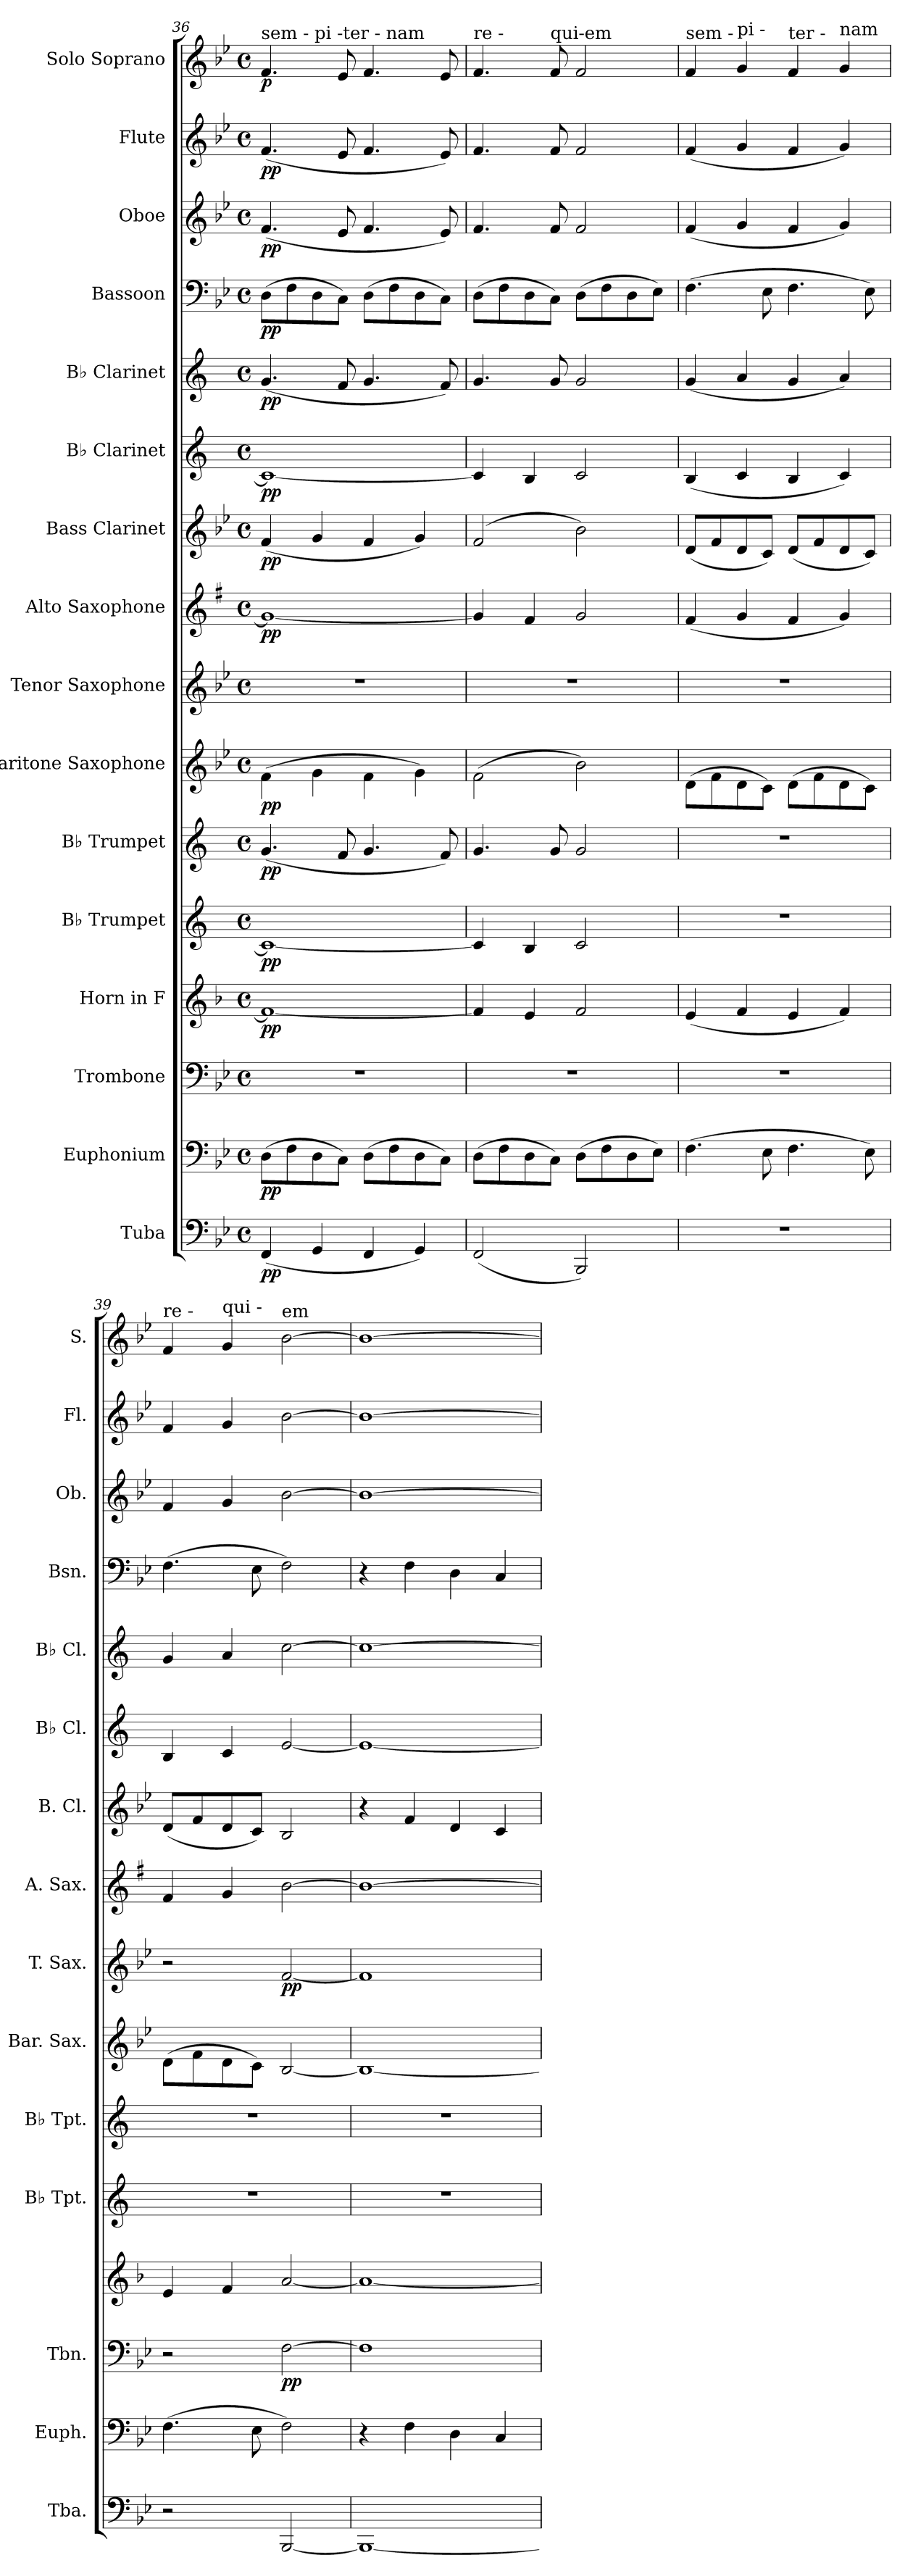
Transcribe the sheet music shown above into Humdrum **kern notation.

**kern	**dynam	**kern	**dynam	**kern	**dynam	**kern	**dynam	**kern	**dynam	**kern	**dynam	**kern	**dynam	**kern	**dynam	**kern	**dynam	**kern	**dynam	**kern	**dynam	**kern	**dynam	**kern	**dynam	**kern	**dynam	**kern	**dynam	**kern	**dynam
*part16	*part16	*part15	*part15	*part14	*part14	*part13	*part13	*part12	*part12	*part11	*part11	*part10	*part10	*part9	*part9	*part8	*part8	*part7	*part7	*part6	*part6	*part5	*part5	*part4	*part4	*part3	*part3	*part2	*part2	*part1	*part1
*staff16	*staff16	*staff15	*staff15	*staff14	*staff14	*staff13	*staff13	*staff12	*staff12	*staff11	*staff11	*staff10	*staff10	*staff9	*staff9	*staff8	*staff8	*staff7	*staff7	*staff6	*staff6	*staff5	*staff5	*staff4	*staff4	*staff3	*staff3	*staff2	*staff2	*staff1	*staff1
*I"Tuba	*	*I"Euphonium	*	*I"Trombone	*	*I"Horn in F	*	*I"B♭ Trumpet	*	*I"B♭ Trumpet	*	*I"Baritone Saxophone	*	*I"Tenor Saxophone	*	*I"Alto Saxophone	*	*I"Bass Clarinet	*	*I"B♭ Clarinet	*	*I"B♭ Clarinet	*	*I"Bassoon	*	*I"Oboe	*	*I"Flute	*	*I"Solo Soprano	*
*I'Tba.	*	*I'Euph.	*	*I'Tbn.	*	*	*	*I'B♭ Tpt.	*	*I'B♭ Tpt.	*	*I'Bar. Sax.	*	*I'T. Sax.	*	*I'A. Sax.	*	*I'B. Cl.	*	*I'B♭ Cl.	*	*I'B♭ Cl.	*	*I'Bsn.	*	*I'Ob.	*	*I'Fl.	*	*I'S.	*
*clefF4	*	*clefF4	*	*clefF4	*	*clefG2	*	*clefG2	*	*clefG2	*	*clefG2	*	*clefG2	*	*clefG2	*	*clefG2	*	*clefG2	*	*clefG2	*	*clefF4	*	*clefG2	*	*clefG2	*	*clefG2	*
*	*	*	*	*	*	*ITrd4c7	*	*ITrd1c2	*	*ITrd1c2	*	*ITrd12c21	*	*ITrd8c14	*	*ITrd5c9	*	*ITrd8c14	*	*ITrd1c2	*	*ITrd1c2	*	*	*	*	*	*	*	*	*
*k[b-e-]	*	*k[b-e-]	*	*k[b-e-]	*	*k[b-e-]	*	*k[b-e-]	*	*k[b-e-]	*	*k[b-e-]	*	*k[b-e-]	*	*k[b-e-]	*	*k[b-e-]	*	*k[b-e-]	*	*k[b-e-]	*	*k[b-e-]	*	*k[b-e-]	*	*k[b-e-]	*	*k[b-e-]	*
*M4/4	*	*M4/4	*	*M4/4	*	*M4/4	*	*M4/4	*	*M4/4	*	*M4/4	*	*M4/4	*	*M4/4	*	*M4/4	*	*M4/4	*	*M4/4	*	*M4/4	*	*M4/4	*	*M4/4	*	*M4/4	*
*met(c)	*	*met(c)	*	*met(c)	*	*met(c)	*	*met(c)	*	*met(c)	*	*met(c)	*	*met(c)	*	*met(c)	*	*met(c)	*	*met(c)	*	*met(c)	*	*met(c)	*	*met(c)	*	*met(c)	*	*met(c)	*
=36	=36	=36	=36	=36	=36	=36	=36	=36	=36	=36	=36	=36	=36	=36	=36	=36	=36	=36	=36	=36	=36	=36	=36	=36	=36	=36	=36	=36	=36	=36	=36
!	!	!	!	!	!	!	!	!	!	!	!	!	!	!	!	!	!	!	!	!	!	!	!	!	!	!	!	!	!	!LO:TX:a:t=sem    -    pi -ter     -    nam	!
!	!LO:DY:b	!	!LO:DY:b	!	!	!	!LO:DY:b	!	!LO:DY:b	!	!LO:DY:b	!	!LO:DY:b	!	!	!	!LO:DY:b	!	!LO:DY:b	!	!LO:DY:b	!	!LO:DY:b	!	!LO:DY:b	!	!LO:DY:b	!	!LO:DY:b	!	!LO:DY:b
(4FF/	pp	(8D\L	pp	1r	.	1B-_	pp	1B-_	pp	(4.f/	pp	(4F\	pp	1r	.	1B-_	pp	(4F/	pp	1B-_	pp	(4.f/	pp	(8D\L	pp	(4.f/	pp	(4.f/	pp	4.f/	p
.	.	8F\	.	.	.	.	.	.	.	.	.	.	.	.	.	.	.	.	.	.	.	.	.	8F\	.	.	.	.	.	.	.
4GG/	.	8D\	.	.	.	.	.	.	.	.	.	4G\	.	.	.	.	.	4G/	.	.	.	.	.	8D\	.	.	.	.	.	.	.
.	.	8C\J)	.	.	.	.	.	.	.	8e-/	.	.	.	.	.	.	.	.	.	.	.	8e-/	.	8C\J)	.	8e-/	.	8e-/	.	8e-/	.
4FF/	.	(8D\L	.	.	.	.	.	.	.	4.f/	.	4F\	.	.	.	.	.	4F/	.	.	.	4.f/	.	(8D\L	.	4.f/	.	4.f/	.	4.f/	.
.	.	8F\	.	.	.	.	.	.	.	.	.	.	.	.	.	.	.	.	.	.	.	.	.	8F\	.	.	.	.	.	.	.
4GG/)	.	8D\	.	.	.	.	.	.	.	.	.	4G\)	.	.	.	.	.	4G/)	.	.	.	.	.	8D\	.	.	.	.	.	.	.
.	.	8C\J)	.	.	.	.	.	.	.	8e-/)	.	.	.	.	.	.	.	.	.	.	.	8e-/)	.	8C\J)	.	8e-/)	.	8e-/)	.	8e-/	.
!!LO:PB:g=z
=37	=37	=37	=37	=37	=37	=37	=37	=37	=37	=37	=37	=37	=37	=37	=37	=37	=37	=37	=37	=37	=37	=37	=37	=37	=37	=37	=37	=37	=37	=37	=37
!	!	!	!	!	!	!	!	!	!	!	!	!	!	!	!	!	!	!	!	!	!	!	!	!	!	!	!	!	!	!LO:TX:a:t=re  -	!
(2FF/	.	(8D\L	.	1r	.	4B-/]	.	4B-/]	.	4.f/	.	(2F\	.	1r	.	4B-/]	.	(2F/	.	4B-/]	.	4.f/	.	(8D\L	.	4.f/	.	4.f/	.	4.f/	.
.	.	8F\	.	.	.	.	.	.	.	.	.	.	.	.	.	.	.	.	.	.	.	.	.	8F\	.	.	.	.	.	.	.
.	.	8D\	.	.	.	4A/	.	4A/	.	.	.	.	.	.	.	4A/	.	.	.	4A/	.	.	.	8D\	.	.	.	.	.	.	.
!	!	!	!	!	!	!	!	!	!	!	!	!	!	!	!	!	!	!	!	!	!	!	!	!	!	!	!	!	!	!LO:TX:a:t=qui-em	!
.	.	8C\J)	.	.	.	.	.	.	.	8f/	.	.	.	.	.	.	.	.	.	.	.	8f/	.	8C\J)	.	8f/	.	8f/	.	8f/	.
2BBB-/)	.	(8D\L	.	.	.	2B-/	.	2B-/	.	2f/	.	2B-\)	.	.	.	2B-/	.	2B-\)	.	2B-/	.	2f/	.	(8D\L	.	2f/	.	2f/	.	2f/	.
.	.	8F\	.	.	.	.	.	.	.	.	.	.	.	.	.	.	.	.	.	.	.	.	.	8F\	.	.	.	.	.	.	.
.	.	8D\	.	.	.	.	.	.	.	.	.	.	.	.	.	.	.	.	.	.	.	.	.	8D\	.	.	.	.	.	.	.
.	.	8E-\J)	.	.	.	.	.	.	.	.	.	.	.	.	.	.	.	.	.	.	.	.	.	8E-\J)	.	.	.	.	.	.	.
=38	=38	=38	=38	=38	=38	=38	=38	=38	=38	=38	=38	=38	=38	=38	=38	=38	=38	=38	=38	=38	=38	=38	=38	=38	=38	=38	=38	=38	=38	=38	=38
!	!	!	!	!	!	!	!	!	!	!	!	!	!	!	!	!	!	!	!	!	!	!	!	!	!	!	!	!	!	!LO:TX:a:t=sem -	!
1r	.	(4.F\	.	1r	.	(4A/	.	1r	.	1r	.	(8D\L	.	1r	.	(4A/	.	(8D/L	.	(4A/	.	(4f/	.	(4.F\	.	(4f/	.	(4f/	.	4f/	.
.	.	.	.	.	.	.	.	.	.	.	.	8F\	.	.	.	.	.	8F/	.	.	.	.	.	.	.	.	.	.	.	.	.
!	!	!	!	!	!	!	!	!	!	!	!	!	!	!	!	!	!	!	!	!	!	!	!	!	!	!	!	!	!	!LO:TX:a:t=pi  -	!
.	.	.	.	.	.	4B-/	.	.	.	.	.	8D\	.	.	.	4B-/	.	8D/	.	4B-/	.	4g/	.	.	.	4g/	.	4g/	.	4g/	.
.	.	8E-\	.	.	.	.	.	.	.	.	.	8C\J)	.	.	.	.	.	8C/J)	.	.	.	.	.	8E-\	.	.	.	.	.	.	.
!	!	!	!	!	!	!	!	!	!	!	!	!	!	!	!	!	!	!	!	!	!	!	!	!	!	!	!	!	!	!LO:TX:a:t=ter  -	!
.	.	4.F\	.	.	.	4A/	.	.	.	.	.	(8D\L	.	.	.	4A/	.	(8D/L	.	4A/	.	4f/	.	4.F\	.	4f/	.	4f/	.	4f/	.
.	.	.	.	.	.	.	.	.	.	.	.	8F\	.	.	.	.	.	8F/	.	.	.	.	.	.	.	.	.	.	.	.	.
!	!	!	!	!	!	!	!	!	!	!	!	!	!	!	!	!	!	!	!	!	!	!	!	!	!	!	!	!	!	!LO:TX:a:t=nam	!
.	.	.	.	.	.	4B-/)	.	.	.	.	.	8D\	.	.	.	4B-/)	.	8D/	.	4B-/)	.	4g/)	.	.	.	4g/)	.	4g/)	.	4g/	.
.	.	8E-\)	.	.	.	.	.	.	.	.	.	8C\J)	.	.	.	.	.	8C/J)	.	.	.	.	.	8E-\)	.	.	.	.	.	.	.
=39	=39	=39	=39	=39	=39	=39	=39	=39	=39	=39	=39	=39	=39	=39	=39	=39	=39	=39	=39	=39	=39	=39	=39	=39	=39	=39	=39	=39	=39	=39	=39
!	!	!	!	!	!	!	!	!	!	!	!	!	!	!	!	!	!	!	!	!	!	!	!	!	!	!	!	!	!	!LO:TX:a:t=re  -	!
2r	.	(4.F\	.	2r	.	4A/	.	1r	.	1r	.	(8D\L	.	2r	.	4A/	.	(8D/L	.	4A/	.	4f/	.	(4.F\	.	4f/	.	4f/	.	4f/	.
.	.	.	.	.	.	.	.	.	.	.	.	8F\	.	.	.	.	.	8F/	.	.	.	.	.	.	.	.	.	.	.	.	.
!	!	!	!	!	!	!	!	!	!	!	!	!	!	!	!	!	!	!	!	!	!	!	!	!	!	!	!	!	!	!LO:TX:a:t=qui -	!
.	.	.	.	.	.	4B-/	.	.	.	.	.	8D\	.	.	.	4B-/	.	8D/	.	4B-/	.	4g/	.	.	.	4g/	.	4g/	.	4g/	.
.	.	8E-\	.	.	.	.	.	.	.	.	.	8C\J)	.	.	.	.	.	8C/J)	.	.	.	.	.	8E-\	.	.	.	.	.	.	.
!	!	!	!	!	!	!	!	!	!	!	!	!	!	!	!	!	!	!	!	!	!	!	!	!	!	!	!	!	!	!LO:TX:a:t=em	!
!	!	!	!	!	!LO:DY:b	!	!	!	!	!	!	!	!	!	!LO:DY:b	!	!	!	!	!	!	!	!	!	!	!	!	!	!	!	!
[2BBB-/	.	2F\)	.	[2F\	pp	[2d/	.	.	.	.	.	[2BB-/	.	[2F/	pp	[2d\	.	2BB-/	.	[2d/	.	[2b-\	.	2F\)	.	[2b-\	.	[2b-\	.	[2b-\	.
=40	=40	=40	=40	=40	=40	=40	=40	=40	=40	=40	=40	=40	=40	=40	=40	=40	=40	=40	=40	=40	=40	=40	=40	=40	=40	=40	=40	=40	=40	=40	=40
1BBB-_	.	4r	.	1F]	.	1d_	.	1r	.	1r	.	1BB-_	.	1F]	.	1d_	.	4r	.	1d_	.	1b-_	.	4r	.	1b-_	.	1b-_	.	1b-_	.
.	.	4F\	.	.	.	.	.	.	.	.	.	.	.	.	.	.	.	4F/	.	.	.	.	.	4F\	.	.	.	.	.	.	.
.	.	4D\	.	.	.	.	.	.	.	.	.	.	.	.	.	.	.	4D/	.	.	.	.	.	4D\	.	.	.	.	.	.	.
.	.	4C/	.	.	.	.	.	.	.	.	.	.	.	.	.	.	.	4C/	.	.	.	.	.	4C/	.	.	.	.	.	.	.
=	=	=	=	=	=	=	=	=	=	=	=	=	=	=	=	=	=	=	=	=	=	=	=	=	=	=	=	=	=	=	=
*-	*-	*-	*-	*-	*-	*-	*-	*-	*-	*-	*-	*-	*-	*-	*-	*-	*-	*-	*-	*-	*-	*-	*-	*-	*-	*-	*-	*-	*-	*-	*-
